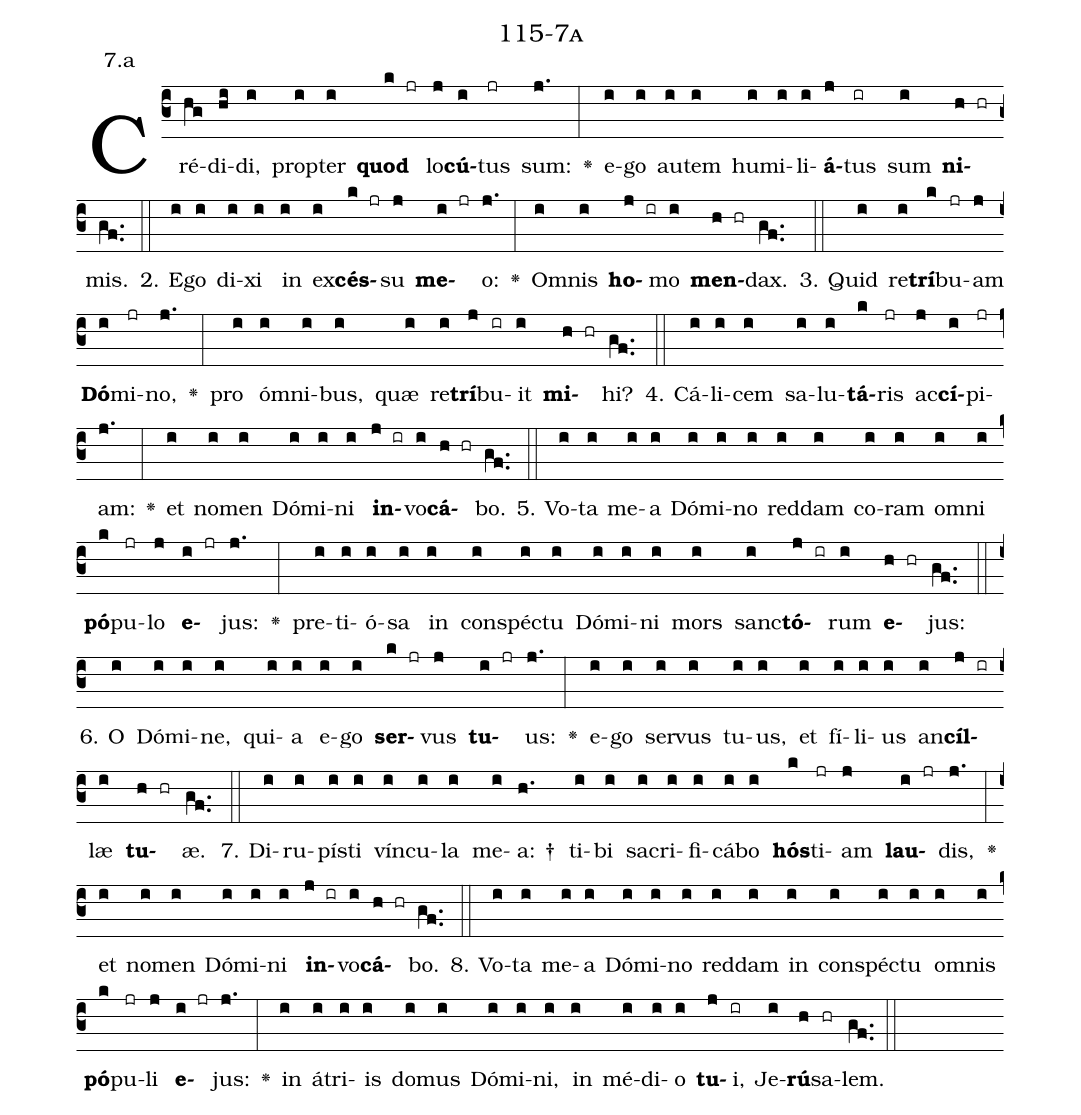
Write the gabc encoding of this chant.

name: 115-7a;
annotation: 7.a;
%%
(c3)Cré(hg)di(hi)di,(i) prop(i)ter(i) <b>quod</b>(k jr) lo(j)<b>cú</b>(i)tus(jr) sum:(j.) <v>\greheightstar</v>(:) e(i)go(i) au(i)tem(i) hu(i)mi(i)li(i)<b>á</b>(j)tus(ir) sum(i) <b>ni</b>(h hr)mis.(gf..) (::)
2. E(i)go(i) di(i)xi(i) in(i) ex(i)<b>cés</b>(k jr)su(j) <b>me</b>(i jr)o:(j.) <v>\greheightstar</v>(:) Om(i)nis(i) <b>ho</b>(j ir)mo(i) <b>men</b>(h hr)dax.(gf..) (::)
3. Quid(i) re(i)<b>trí</b>(k)bu(jr)am(j) <b>Dó</b>(i)mi(jr)no,(j.) <v>\greheightstar</v>(:) pro(i) óm(i)ni(i)bus,(i) quæ(i) re(i)<b>trí</b>(j)bu(ir)it(i) <b>mi</b>(h hr)hi?(gf..) (::)
4. Cá(i)li(i)cem(i) sa(i)lu(i)<b>tá</b>(k)ris(jr) ac(j)<b>cí</b>(i)pi(jr)am:(j.) <v>\greheightstar</v>(:) et(i) no(i)men(i) Dó(i)mi(i)ni(i) <b>in</b>(j ir)vo(i)<b>cá</b>(h hr)bo.(gf..) (::)
5. Vo(i)ta(i) me(i)a(i) Dó(i)mi(i)no(i) red(i)dam(i) co(i)ram(i) om(i)ni(i) <b>pó</b>(k)pu(jr)lo(j) <b>e</b>(i jr)jus:(j.) <v>\greheightstar</v>(:) pre(i)ti(i)ó(i)sa(i) in(i) con(i)spéc(i)tu(i) Dó(i)mi(i)ni(i) mors(i) sanc(i)<b>tó</b>(j ir)rum(i) <b>e</b>(h hr)jus:(gf..) (::)
6. O(i) Dó(i)mi(i)ne,(i) qui(i)a(i) e(i)go(i) <b>ser</b>(k jr)vus(j) <b>tu</b>(i jr)us:(j.) <v>\greheightstar</v>(:) e(i)go(i) ser(i)vus(i) tu(i)us,(i) et(i) fí(i)li(i)us(i) an(i)<b>cíl</b>(j ir)læ(i) <b>tu</b>(h hr)æ.(gf..) (::)
7. Di(i)ru(i)pís(i)ti(i) vín(i)cu(i)la(i) me(i)a: †(h.) ti(i)bi(i) sa(i)cri(i)fi(i)cá(i)bo(i) <b>hós</b>(k)ti(jr)am(j) <b>lau</b>(i jr)dis,(j.) <v>\greheightstar</v>(:) et(i) no(i)men(i) Dó(i)mi(i)ni(i) <b>in</b>(j ir)vo(i)<b>cá</b>(h hr)bo.(gf..) (::)
8. Vo(i)ta(i) me(i)a(i) Dó(i)mi(i)no(i) red(i)dam(i) in(i) con(i)spéc(i)tu(i) om(i)nis(i) <b>pó</b>(k)pu(jr)li(j) <b>e</b>(i jr)jus:(j.) <v>\greheightstar</v>(:) in(i) á(i)tri(i)is(i) do(i)mus(i) Dó(i)mi(i)ni,(i) in(i) mé(i)di(i)o(i) <b>tu</b>(j)i,(ir) Je(i)<b>rú</b>(h)sa(hr)lem.(gf..) (::)
